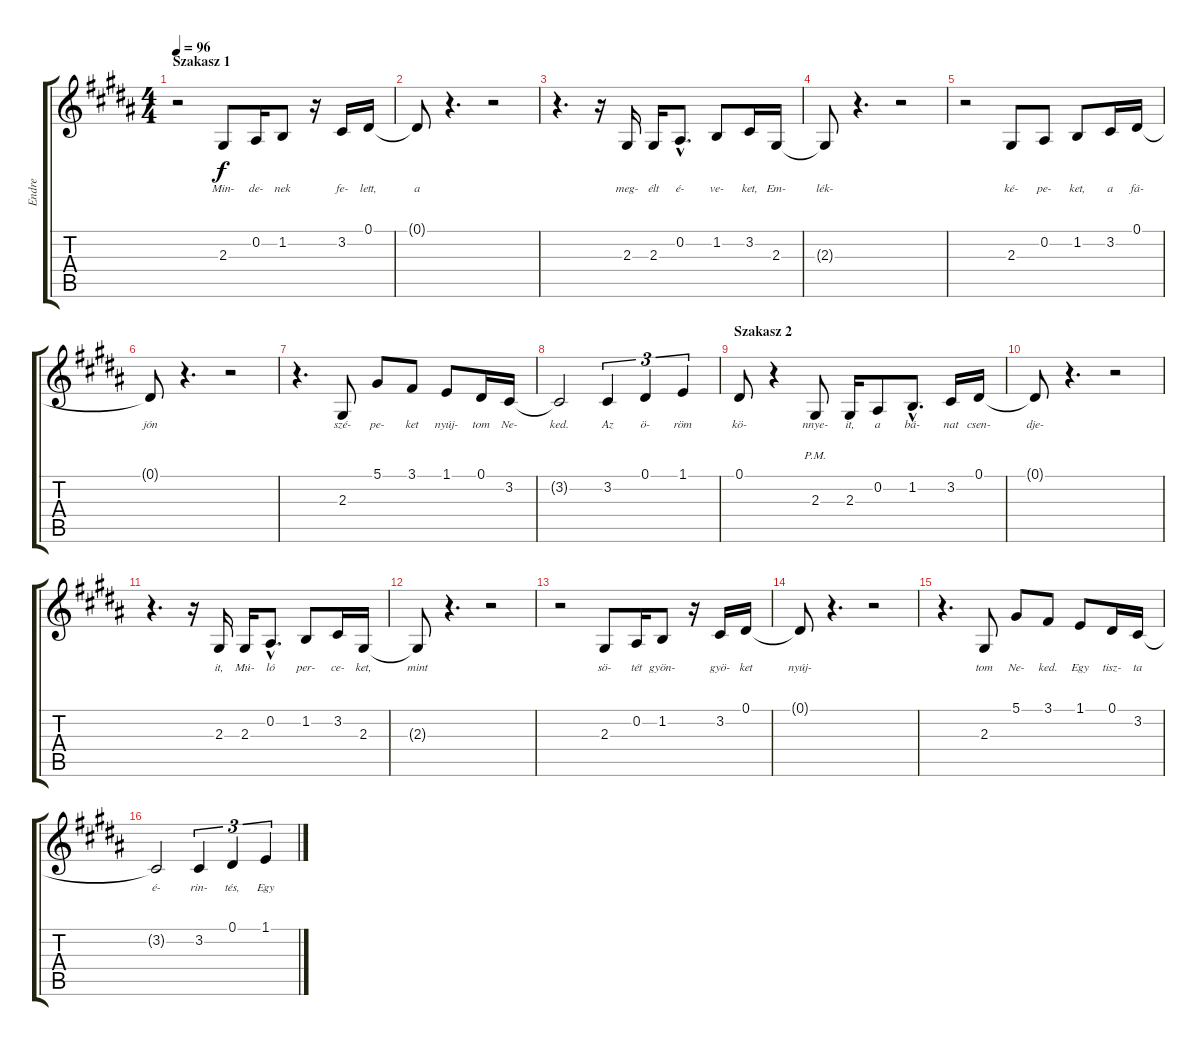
\track ("Endre" "Endre") {instrument violin}
\staff {score tabs}
\tuning (Eb4 Bb3 Gb3 Db3 Ab2 Eb2) {hide}
\ts (4 4)
\section ("" "Szakasz 1")
\tempo 96
\clef g2
\ks g#minor
r.2{dy f} 2.3.8{lyrics (0 "Min-") lyrics (1 "") lyrics (2 "") lyrics (3 "") lyrics (4 "")} 0.2.16{lyrics (0 "de-") lyrics (1 "") lyrics (2 "") lyrics (3 "") lyrics (4 "")} 1.2.8{lyrics (0 "nek") lyrics (1 "") lyrics (2 "") lyrics (3 "") lyrics (4 "")} r.16 3.2.16{lyrics (0 "fe-") lyrics (1 "") lyrics (2 "") lyrics (3 "") lyrics (4 "")} 0.1.16{lyrics (0 "lett,") lyrics (1 "") lyrics (2 "") lyrics (3 "") lyrics (4 "")} |
0.1{t}.8{lyrics (0 "a") lyrics (1 "") lyrics (2 "") lyrics (3 "") lyrics (4 "")} r.4{d} r.2 |
r.4{d} r.16 2.3.16{lyrics (0 "meg-") lyrics (1 "") lyrics (2 "") lyrics (3 "") lyrics (4 "")} 2.3.16{lyrics (0 "élt") lyrics (1 "") lyrics (2 "") lyrics (3 "") lyrics (4 "")} 0.2{hac}.8{d lyrics (0 "é-") lyrics (1 "") lyrics (2 "") lyrics (3 "") lyrics (4 "")} 1.2.8{lyrics (0 "ve-") lyrics (1 "") lyrics (2 "") lyrics (3 "") lyrics (4 "")} 3.2.16{lyrics (0 "ket,") lyrics (1 "") lyrics (2 "") lyrics (3 "") lyrics (4 "")} 2.3.16{lyrics (0 "Em-") lyrics (1 "") lyrics (2 "") lyrics (3 "") lyrics (4 "")} |
2.3{t}.8{lyrics (0 "lék-") lyrics (1 "") lyrics (2 "") lyrics (3 "") lyrics (4 "")} r.4{d} r.2 |
r.2 2.3.8{lyrics (0 "ké-") lyrics (1 "") lyrics (2 "") lyrics (3 "") lyrics (4 "")} 0.2.8{lyrics (0 "pe-") lyrics (1 "") lyrics (2 "") lyrics (3 "") lyrics (4 "")} 1.2.8{lyrics (0 "ket,") lyrics (1 "") lyrics (2 "") lyrics (3 "") lyrics (4 "")} 3.2.16{lyrics (0 "a") lyrics (1 "") lyrics (2 "") lyrics (3 "") lyrics (4 "")} 0.1.16{lyrics (0 "fá-") lyrics (1 "") lyrics (2 "") lyrics (3 "") lyrics (4 "")} |
0.1{t}.8{lyrics (0 "jón") lyrics (1 "") lyrics (2 "") lyrics (3 "") lyrics (4 "")} r.4{d} r.2 |
r.4{d} 2.3.8{lyrics (0 "szé-") lyrics (1 "") lyrics (2 "") lyrics (3 "") lyrics (4 "")} 5.1.8{lyrics (0 "pe-") lyrics (1 "") lyrics (2 "") lyrics (3 "") lyrics (4 "")} 3.1.8{lyrics (0 "ket") lyrics (1 "") lyrics (2 "") lyrics (3 "") lyrics (4 "")} 1.1.8{lyrics (0 "nyúj-") lyrics (1 "") lyrics (2 "") lyrics (3 "") lyrics (4 "")} 0.1.16{lyrics (0 "tom") lyrics (1 "") lyrics (2 "") lyrics (3 "") lyrics (4 "")} 3.2.16{lyrics (0 "Ne-") lyrics (1 "") lyrics (2 "") lyrics (3 "") lyrics (4 "")} |
3.2{t}.2{lyrics (0 "ked.") lyrics (1 "") lyrics (2 "") lyrics (3 "") lyrics (4 "")} 3.2.4{tu (3 2) lyrics (0 "Az") lyrics (1 "") lyrics (2 "") lyrics (3 "") lyrics (4 "")} 0.1.4{tu (3 2) lyrics (0 "ö-") lyrics (1 "") lyrics (2 "") lyrics (3 "") lyrics (4 "")} 1.1.4{tu (3 2) lyrics (0 "röm") lyrics (1 "") lyrics (2 "") lyrics (3 "") lyrics (4 "")} |
\section ("" "Szakasz 2")
0.1.8{lyrics (0 "kö-") lyrics (1 "") lyrics (2 "") lyrics (3 "") lyrics (4 "")} r.4 2.3{pm}.8{lyrics (0 "nnye-") lyrics (1 "") lyrics (2 "") lyrics (3 "") lyrics (4 "")} 2.3.16{lyrics (0 "it,") lyrics (1 "") lyrics (2 "") lyrics (3 "") lyrics (4 "")} 0.2.8{lyrics (0 "a") lyrics (1 "") lyrics (2 "") lyrics (3 "") lyrics (4 "")} 1.2{hac}.8{d lyrics (0 "bá-") lyrics (1 "") lyrics (2 "") lyrics (3 "") lyrics (4 "")} 3.2.16{lyrics (0 "nat") lyrics (1 "") lyrics (2 "") lyrics (3 "") lyrics (4 "")} 0.1.16{lyrics (0 "csen-") lyrics (1 "") lyrics (2 "") lyrics (3 "") lyrics (4 "")} |
0.1{t}.8{lyrics (0 "dje-") lyrics (1 "") lyrics (2 "") lyrics (3 "") lyrics (4 "")} r.4{d} r.2 |
r.4{d} r.16 2.3.16{lyrics (0 "it,") lyrics (1 "") lyrics (2 "") lyrics (3 "") lyrics (4 "")} 2.3.16{lyrics (0 "Mú-") lyrics (1 "") lyrics (2 "") lyrics (3 "") lyrics (4 "")} 0.2{hac}.8{d lyrics (0 "ló") lyrics (1 "") lyrics (2 "") lyrics (3 "") lyrics (4 "")} 1.2.8{lyrics (0 "per-") lyrics (1 "") lyrics (2 "") lyrics (3 "") lyrics (4 "")} 3.2.16{lyrics (0 "ce-") lyrics (1 "") lyrics (2 "") lyrics (3 "") lyrics (4 "")} 2.3.16{lyrics (0 "ket,") lyrics (1 "") lyrics (2 "") lyrics (3 "") lyrics (4 "")} |
2.3{t}.8{lyrics (0 "mint") lyrics (1 "") lyrics (2 "") lyrics (3 "") lyrics (4 "")} r.4{d} r.2 |
r.2 2.3.8{lyrics (0 "sö-") lyrics (1 "") lyrics (2 "") lyrics (3 "") lyrics (4 "")} 0.2.16{lyrics (0 "tét") lyrics (1 "") lyrics (2 "") lyrics (3 "") lyrics (4 "")} 1.2.8{lyrics (0 "gyön-") lyrics (1 "") lyrics (2 "") lyrics (3 "") lyrics (4 "")} r.16 3.2.16{lyrics (0 "gyö-") lyrics (1 "") lyrics (2 "") lyrics (3 "") lyrics (4 "")} 0.1.16{lyrics (0 "ket") lyrics (1 "") lyrics (2 "") lyrics (3 "") lyrics (4 "")} |
0.1{t}.8{lyrics (0 "nyúj-") lyrics (1 "") lyrics (2 "") lyrics (3 "") lyrics (4 "")} r.4{d} r.2 |
r.4{d} 2.3.8{lyrics (0 "tom") lyrics (1 "") lyrics (2 "") lyrics (3 "") lyrics (4 "")} 5.1.8{lyrics (0 "Ne-") lyrics (1 "") lyrics (2 "") lyrics (3 "") lyrics (4 "")} 3.1.8{lyrics (0 "ked.") lyrics (1 "") lyrics (2 "") lyrics (3 "") lyrics (4 "")} 1.1.8{lyrics (0 "Egy") lyrics (1 "") lyrics (2 "") lyrics (3 "") lyrics (4 "")} 0.1.16{lyrics (0 "tisz-") lyrics (1 "") lyrics (2 "") lyrics (3 "") lyrics (4 "")} 3.2.16{lyrics (0 "ta") lyrics (1 "") lyrics (2 "") lyrics (3 "") lyrics (4 "")} |
3.2{t}.2{lyrics (0 "é-") lyrics (1 "") lyrics (2 "") lyrics (3 "") lyrics (4 "")} 3.2.4{tu (3 2) lyrics (0 "rin-") lyrics (1 "") lyrics (2 "") lyrics (3 "") lyrics (4 "")} 0.1.4{tu (3 2) lyrics (0 "tés,") lyrics (1 "") lyrics (2 "") lyrics (3 "") lyrics (4 "")} 1.1.4{tu (3 2) lyrics (0 "Egy") lyrics (1 "") lyrics (2 "") lyrics (3 "") lyrics (4 "")}
